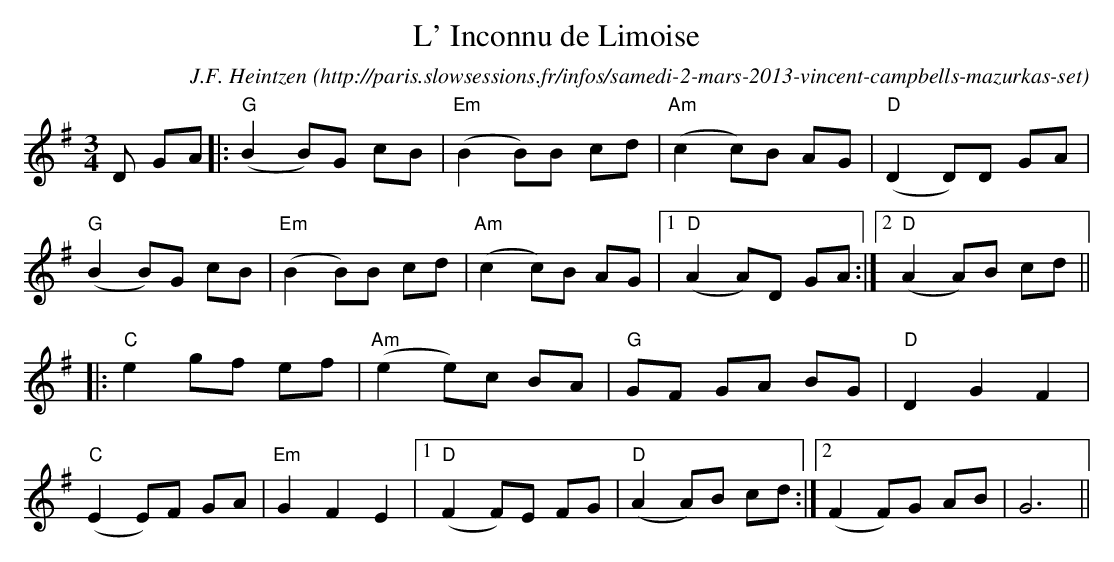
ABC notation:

X:1
T:Inconnu de Limoise, L'
O:http://paris.slowsessions.fr/infos/samedi-2-mars-2013-vincent-campbells-mazurkas-set
C:J.F. Heintzen
M:3/4
L:1/8
K:G
D GA\
|:"G"(B2 B)G cB|"Em"(B2 B)B cd|"Am"(c2 c)B AG|"D"(D2 D)D GA|
  "G"(B2 B)G cB|"Em"(B2 B)B cd|"Am"(c2 c)B AG|1"D"(A2 A)D GA:|2"D"(A2 A)B cd||
|:"C"e2 gf ef|"Am"(e2 e)c BA|"G"GF GA BG|"D"D2 G2 F2|
  "C"(E2 E)F GA|"Em"G2 F2 E2|1"D"(F2 F)E FG|"D"(A2 A)B cd:|2(F2 F)G AB|G6||
